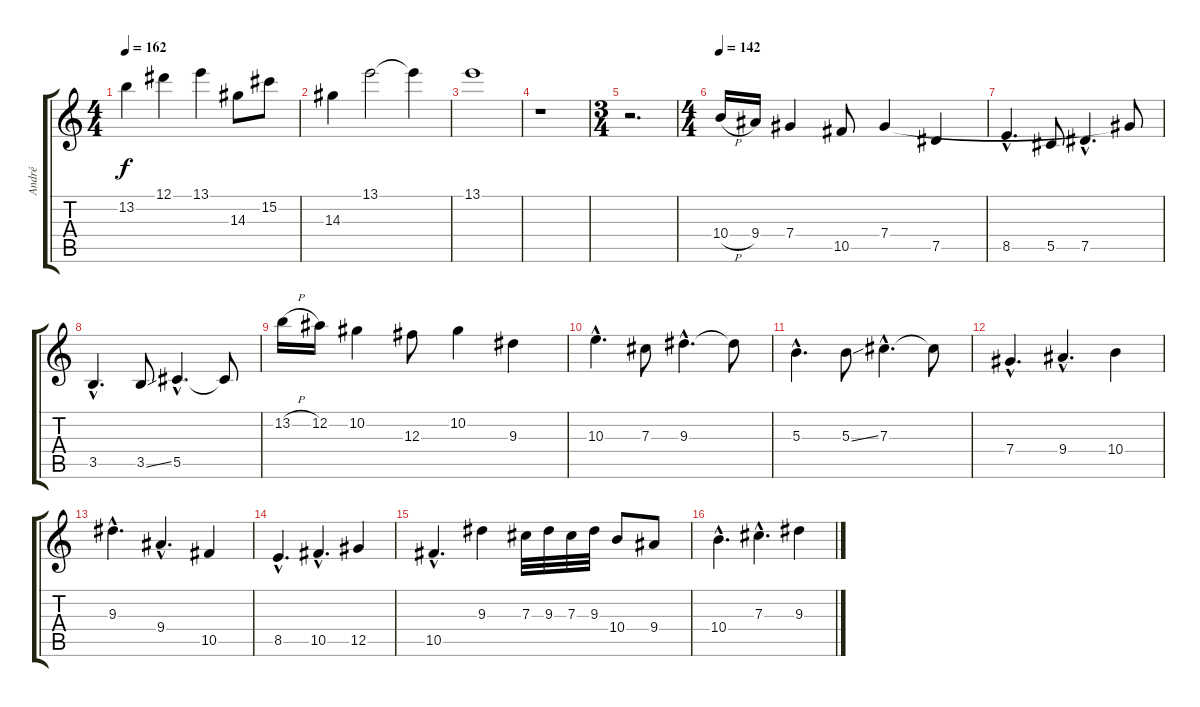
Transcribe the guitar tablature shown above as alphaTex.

\track ("André" "André") {instrument acousticguitarsteel}
\staff {score tabs}
\tuning (Eb4 Bb3 Gb3 Db3 Ab2 Eb2) {hide}
\ts (4 4)
\tempo 162
\clef g2
\ks c
13.2.4{dy f} 12.1.4 13.1.4 14.3.8 15.2.8 |
14.3.4 13.1.2 13.1{t}.4 |
13.1.1{volume 6} |
r.1 |
\ts (3 4)
r.2{d} |
\ts (4 4)
\tempo 164
\tempo 142
10.4{h}.16 9.4.16 7.4.4 10.5.8 7.4.4 7.5.4 |
8.5{hac}.4{d} 5.5.8 7.5{hac}.4{d} 7.4{t}.8 |
3.5{hac}.4{d} 3.5{ss}.8 5.5{hac}.4{d} 5.5{t}.8 |
13.2{h}.16 12.2.16 10.2.4 12.3.8 10.2.4 9.3.4 |
10.3{hac}.4{d} 7.3.8 9.3{hac}.4{d} 9.3{t}.8 |
5.3{hac}.4{d} 5.3{ss}.8 7.3{hac}.4{d} 7.3{t}.8 |
7.4{hac}.4{d} 9.4{hac}.4{d} 10.4.4 |
9.3{hac}.4{d} 9.4{hac}.4{d} 10.5.4 |
8.5{hac}.4{d} 10.5{hac}.4{d} 12.5.4 |
10.5{hac}.4{d} 9.3.4 7.3.32 9.3.32 7.3.32 9.3.32 10.4.8 9.4.8 |
10.4{hac}.4{d} 7.3{hac}.4{d} 9.3.4
